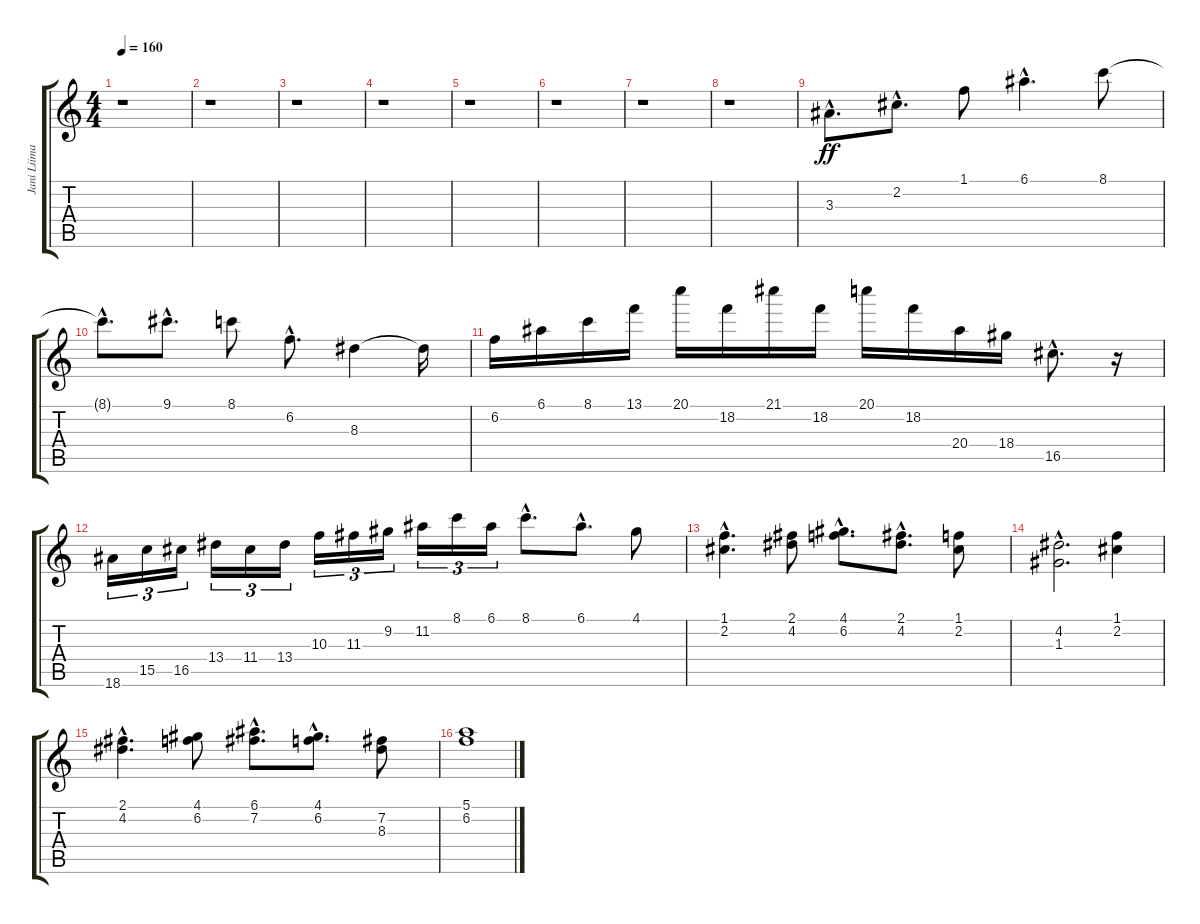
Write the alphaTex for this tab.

\track ("Jani Liimatainen" "Jani Liima") {instrument overdrivenguitar}
\staff {score tabs}
\tuning (E4 B3 G3 D3 A2 E2) {hide}
\ts (4 4)
\tempo 160
\clef g2
\ks c
r.1{dy ff} |
r.1 |
r.1 |
r.1 |
r.1 |
r.1 |
r.1 |
r.1 |
3.3{hac}.8{d} 2.2{hac}.8{d} 1.1.8 6.1{hac}.4{d} 8.1.8 |
8.1{hac t}.8{d} 9.1{hac}.8{d} 8.1.8 6.2{hac}.8{d} 8.3.4 8.3{t}.16 |
6.2.16 6.1.16 8.1.16 13.1.16 20.1.16 18.2.16 21.1.16 18.2.16 20.1.16 18.2.16 20.4.16 18.4.16 16.5{hac}.8{d} r.16 |
18.6.16{tu (3 2)} 15.5.16{tu (3 2)} 16.5.16{tu (3 2)} 13.4.16{tu (3 2)} 11.4.16{tu (3 2)} 13.4.16{tu (3 2)} 10.3.16{tu (3 2)} 11.3.16{tu (3 2)} 9.2.16{tu (3 2)} 11.2.16{tu (3 2)} 8.1.16{tu (3 2)} 6.1.16{tu (3 2)} 8.1{hac}.8{d} 6.1{hac}.8{d} 4.1.8 |
(1.1{hac} 2.2{hac}).4{d} (2.1 4.2).8 (4.1{hac} 6.2{hac}).8{d} (2.1{hac} 4.2{hac}).8{d} (1.1 2.2).8 |
(4.2{hac} 1.3{hac}).2{d} (1.1 2.2).4 |
(2.1{hac} 4.2{hac}).4{d} (4.1 6.2).8 (6.1{hac} 7.2{hac}).8{d} (4.1{hac} 6.2{hac}).8{d} (7.2 8.3).8 |
(5.1 6.2).1
